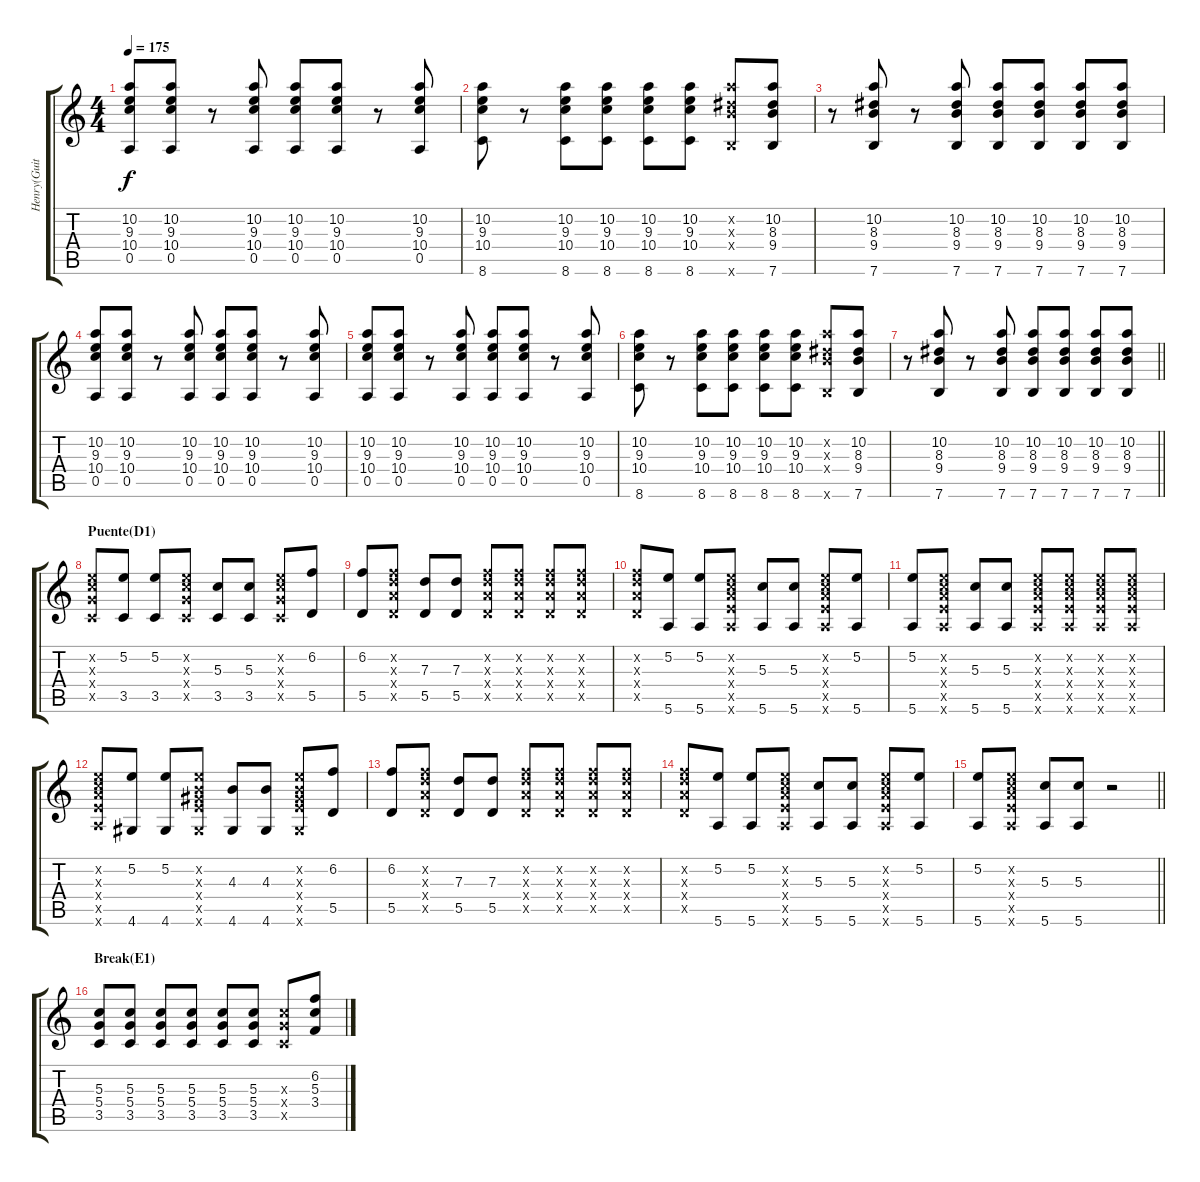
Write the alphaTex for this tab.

\track ("Henry(Guitarra)" "Henry(Guit") {instrument electricguitarclean}
\staff {score tabs}
\tuning (E4 B3 G3 D3 A2 E2) {hide}
\ts (4 4)
\tempo 175
\clef g2
\ks c
(10.2 9.3 10.4 0.5).8{dy f} (10.2 9.3 10.4 0.5).8 r.8 (10.2 9.3 10.4 0.5).8 (10.2 9.3 10.4 0.5).8 (10.2 9.3 10.4 0.5).8 r.8 (10.2 9.3 10.4 0.5).8 |
(10.2 9.3 10.4 8.6).8 r.8 (10.2 9.3 10.4 8.6).8 (10.2 9.3 10.4 8.6).8 (10.2 9.3 10.4 8.6).8 (10.2 9.3 10.4 8.6).8 (10.2{x} 8.3{x} 9.4{x} 7.6{x}).8 (10.2 8.3 9.4 7.6).8 |
r.8 (10.2 8.3 9.4 7.6).8 r.8 (10.2 8.3 9.4 7.6).8 (10.2 8.3 9.4 7.6).8 (10.2 8.3 9.4 7.6).8 (10.2 8.3 9.4 7.6).8 (10.2 8.3 9.4 7.6).8 |
(10.2 9.3 10.4 0.5).8 (10.2 9.3 10.4 0.5).8 r.8 (10.2 9.3 10.4 0.5).8 (10.2 9.3 10.4 0.5).8 (10.2 9.3 10.4 0.5).8 r.8 (10.2 9.3 10.4 0.5).8 |
(10.2 9.3 10.4 0.5).8 (10.2 9.3 10.4 0.5).8 r.8 (10.2 9.3 10.4 0.5).8 (10.2 9.3 10.4 0.5).8 (10.2 9.3 10.4 0.5).8 r.8 (10.2 9.3 10.4 0.5).8 |
(10.2 9.3 10.4 8.6).8 r.8 (10.2 9.3 10.4 8.6).8 (10.2 9.3 10.4 8.6).8 (10.2 9.3 10.4 8.6).8 (10.2 9.3 10.4 8.6).8 (10.2{x} 8.3{x} 9.4{x} 7.6{x}).8 (10.2 8.3 9.4 7.6).8 |
\barLineRight lightlight
r.8 (10.2 8.3 9.4 7.6).8 r.8 (10.2 8.3 9.4 7.6).8 (10.2 8.3 9.4 7.6).8 (10.2 8.3 9.4 7.6).8 (10.2 8.3 9.4 7.6).8 (10.2 8.3 9.4 7.6).8 |
\section ("" "Puente(D1)")
(5.2{x} 5.3{x} 5.4{x} 3.5{x}).8 (5.2 3.5).8 (5.2 3.5).8 (5.2{x} 5.3{x} 5.4{x} 3.5{x}).8 (5.3 3.5).8 (5.3 3.5).8 (5.2{x} 5.3{x} 5.4{x} 3.5{x}).8 (6.2 5.5).8 |
(6.2 5.5).8 (6.2{x} 7.3{x} 7.4{x} 5.5{x}).8 (7.3 5.5).8 (7.3 5.5).8 (6.2{x} 7.3{x} 7.4{x} 5.5{x}).8 (6.2{x} 7.3{x} 7.4{x} 5.5{x}).8 (6.2{x} 7.3{x} 7.4{x} 5.5{x}).8 (6.2{x} 7.3{x} 7.4{x} 5.5{x}).8 |
(6.2{x} 7.3{x} 7.4{x} 5.5{x}).8 (5.2 5.6).8 (5.2 5.6).8 (5.2{x} 5.3{x} 7.4{x} 7.5{x} 5.6{x}).8 (5.3 5.6).8 (5.3 5.6).8 (5.2{x} 5.3{x} 7.4{x} 7.5{x} 5.6{x}).8 (5.2 5.6).8 |
(5.2 5.6).8 (5.2{x} 5.3{x} 7.4{x} 7.5{x} 5.6{x}).8 (5.3 5.6).8 (5.3 5.6).8 (5.2{x} 5.3{x} 7.4{x} 7.5{x} 5.6{x}).8 (5.2{x} 5.3{x} 7.4{x} 7.5{x} 5.6{x}).8 (5.2{x} 5.3{x} 7.4{x} 7.5{x} 5.6{x}).8 (5.2{x} 5.3{x} 7.4{x} 7.5{x} 5.6{x}).8 |
(5.2{x} 5.3{x} 7.4{x} 7.5{x} 5.6{x}).8 (5.2 4.6).8 (5.2 4.6).8 (5.2{x} 4.3{x} 6.4{x} 7.5{x} 4.6{x}).8 (4.3 4.6).8 (4.3 4.6).8 (5.2{x} 4.3{x} 6.4{x} 7.5{x} 4.6{x}).8 (6.2 5.5).8 |
(6.2 5.5).8 (6.2{x} 7.3{x} 7.4{x} 5.5{x}).8 (7.3 5.5).8 (7.3 5.5).8 (6.2{x} 7.3{x} 7.4{x} 5.5{x}).8 (6.2{x} 7.3{x} 7.4{x} 5.5{x}).8 (6.2{x} 7.3{x} 7.4{x} 5.5{x}).8 (6.2{x} 7.3{x} 7.4{x} 5.5{x}).8 |
(6.2{x} 7.3{x} 7.4{x} 5.5{x}).8 (5.2 5.6).8 (5.2 5.6).8 (5.2{x} 5.3{x} 7.4{x} 7.5{x} 5.6{x}).8 (5.3 5.6).8 (5.3 5.6).8 (5.2{x} 5.3{x} 7.4{x} 7.5{x} 5.6{x}).8 (5.2 5.6).8 |
\barLineRight lightlight
(5.2 5.6).8 (5.2{x} 5.3{x} 7.4{x} 7.5{x} 5.6{x}).8 (5.3 5.6).8 (5.3 5.6).8 r.2 |
\section ("" "Break(E1)")
(5.3 5.4 3.5).8{volume 9} (5.3 5.4 3.5).8 (5.3 5.4 3.5).8 (5.3 5.4 3.5).8 (5.3 5.4 3.5).8 (5.3 5.4 3.5).8 (5.3{x} 5.4{x} 3.5{x}).8 (6.2 5.3 3.4).8
